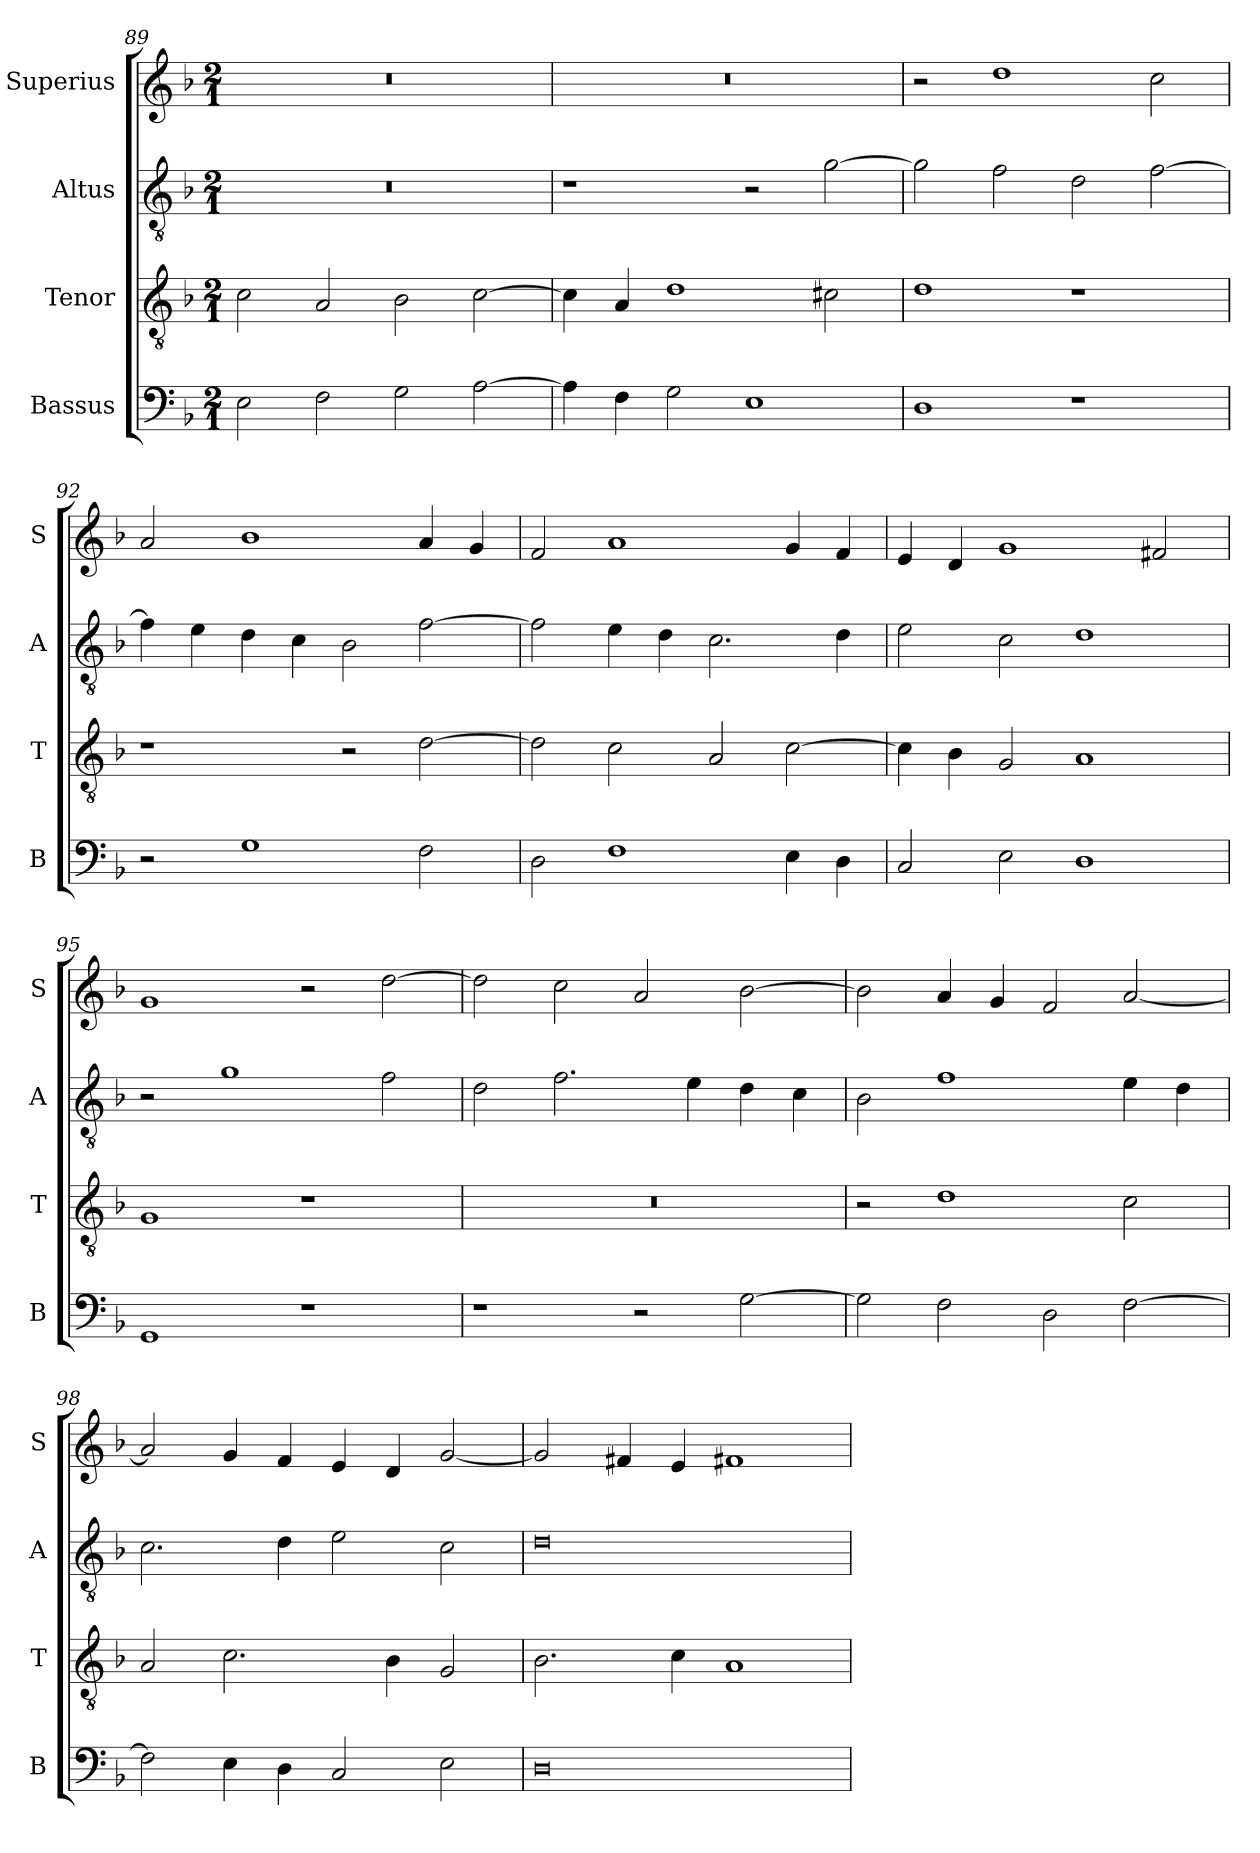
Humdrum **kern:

**kern	**kern	**kern	**kern
*part4	*part3	*part2	*part1
*staff4	*staff3	*staff2	*staff1
*I"Bassus	*I"Tenor	*I"Altus	*I"Superius
*I'B	*I'T	*I'A	*I'S
*clefF4	*clefGv2	*clefGv2	*clefG2
*k[b-]	*k[b-]	*k[b-]	*k[b-]
*M2/1	*M2/1	*M2/1	*M2/1
=89	=89	=89	=89
2E\	2c\	0r	0r
2F\	2A/	.	.
2G\	2B-\	.	.
[2A\	[2c\	.	.
=90	=90	=90	=90
4A\]	4c\]	1r	0r
4F\	4A/	.	.
2G\	1d	.	.
1E	.	2r	.
.	2c#X\	[2g\	.
=91	=91	=91	=91
1D	1d	2g\]	2r
.	.	2f\	1dd
1r	1r	2d\	.
.	.	[2f\	2cc\
=92	=92	=92	=92
2r	1r	4f\]	2a/
.	.	4e\	.
1G	.	4d\	1b-
.	.	4c\	.
.	2r	2B-\	.
2F\	[2d\	[2f\	4a/
.	.	.	4g/
=93	=93	=93	=93
2D\	2d\]	2f\]	2f/
1F	2c\	4e\	1a
.	.	4d\	.
.	2A/	2.c\	.
4E\	[2c\	.	4g/
4D\	.	4d\	4f/
=94	=94	=94	=94
2C/	4c\]	2e\	4e/
.	4B-\	.	4d/
2E\	2G/	2c\	1g
1D	1A	1d	.
.	.	.	2f#X/
=95	=95	=95	=95
1GG	1G	2r	1g
.	.	1g	.
1r	1r	.	2r
.	.	2f\	[2dd\
=96	=96	=96	=96
1r	0r	2d\	2dd\]
.	.	2.f\	2cc\
2r	.	.	2a/
.	.	4e\	.
[2G\	.	4d\	[2b-\
.	.	4c\	.
=97	=97	=97	=97
2G\]	2r	2B-\	2b-\]
2F\	1d	1f	4a/
.	.	.	4g/
2D\	.	.	2f/
[2F\	2c\	4e\	[2a/
.	.	4d\	.
=98	=98	=98	=98
2F\]	2A/	2.c\	2a/]
4E\	2.c\	.	4g/
4D\	.	4d\	4f/
2C/	.	2e\	4e/
.	4B-\	.	4d/
2E\	2G/	2c\	[2g/
=99	=99	=99	=99
0D	2.B-\	0d	2g/]
.	.	.	4f#X/
.	4c\	.	4e/
.	1A	.	1f#X
=	=	=	=
*-	*-	*-	*-
